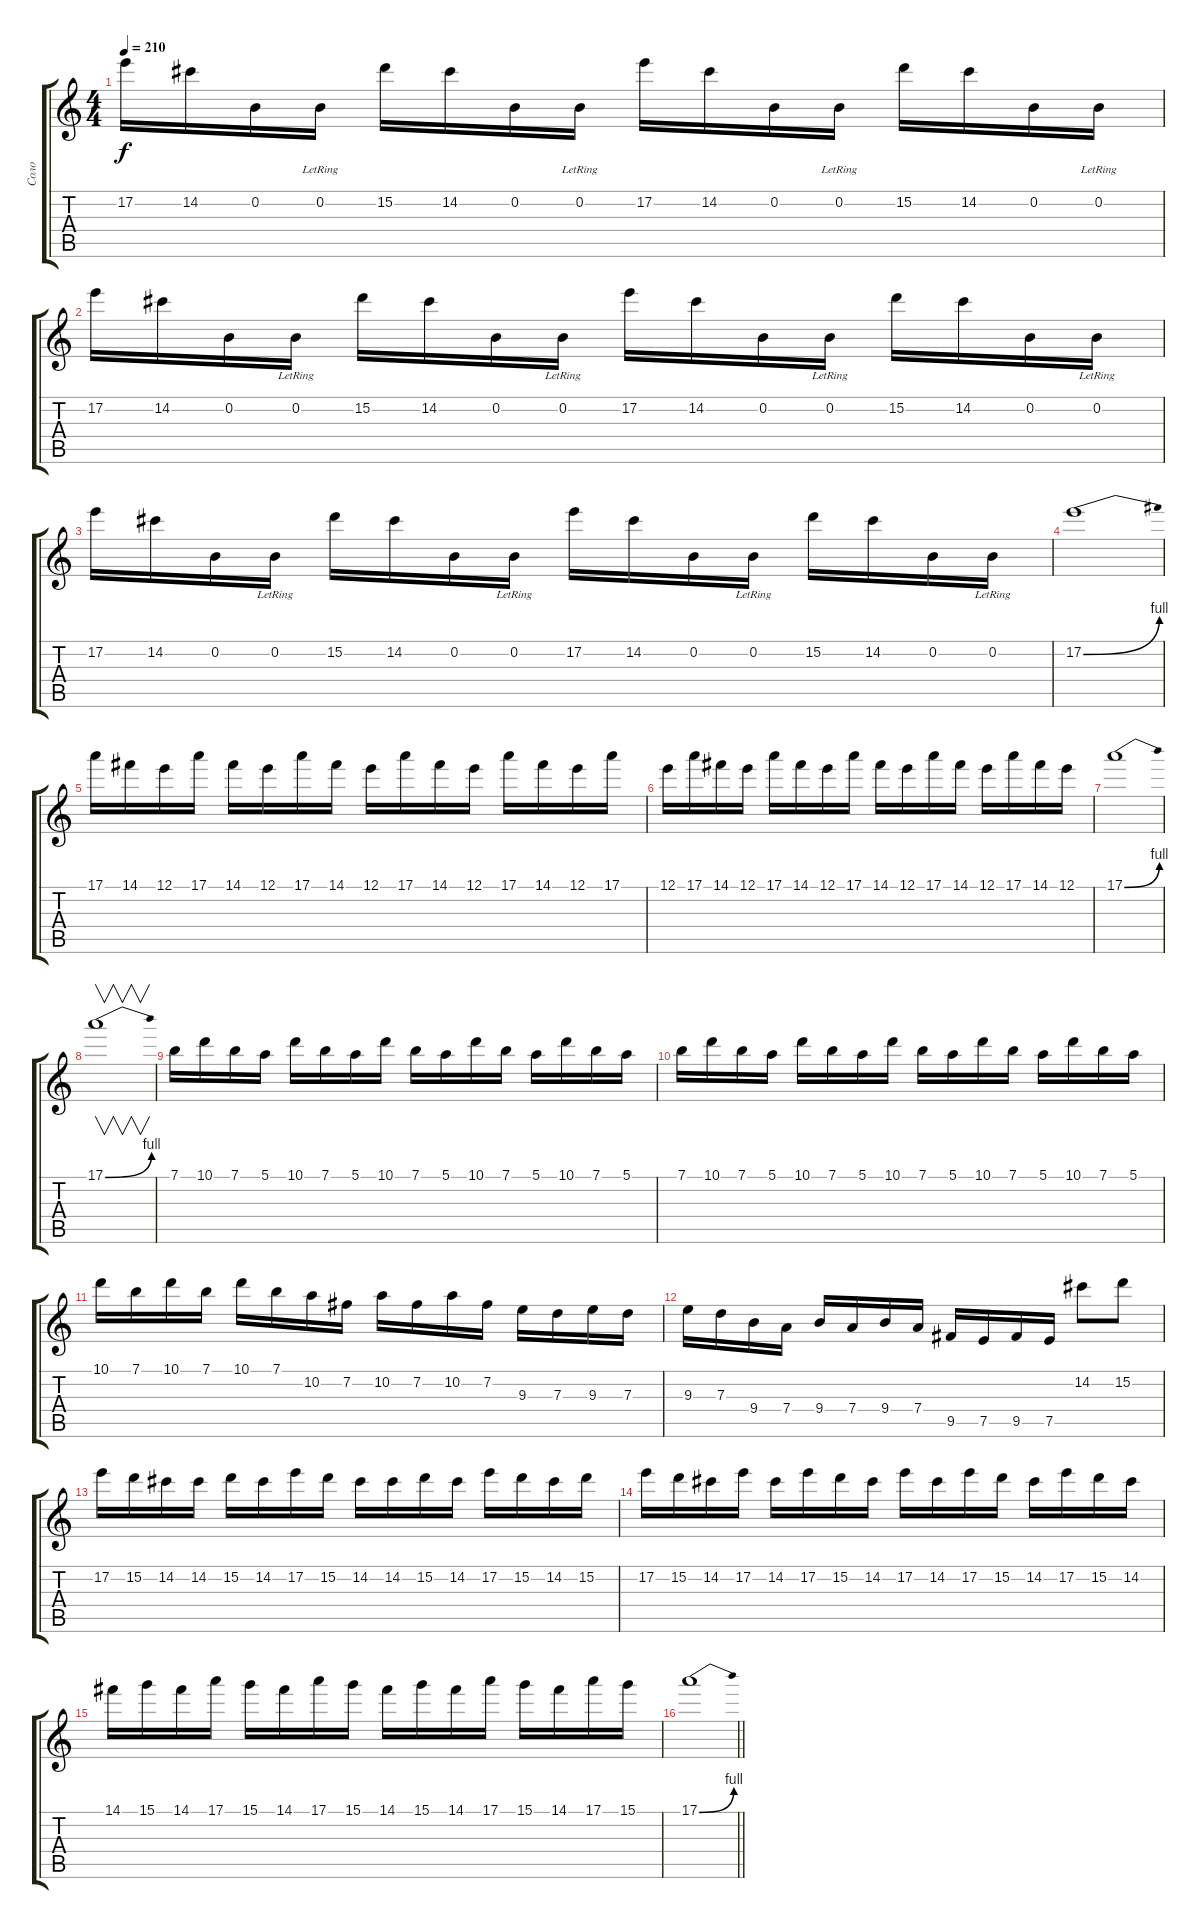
\track ("Соло" "Соло") {instrument overdrivenguitar}
\staff {score tabs}
\tuning (E4 B3 G3 D3 A2 E2) {hide}
\ts (4 4)
\tempo 210
\clef g2
\ks c
17.2.16{dy f} 14.2.16 0.2.16 0.2{lr}.16 15.2.16 14.2.16 0.2.16 0.2{lr}.16 17.2.16 14.2.16 0.2.16 0.2{lr}.16 15.2.16 14.2.16 0.2.16 0.2{lr}.16 |
17.2.16 14.2.16 0.2.16 0.2{lr}.16 15.2.16 14.2.16 0.2.16 0.2{lr}.16 17.2.16 14.2.16 0.2.16 0.2{lr}.16 15.2.16 14.2.16 0.2.16 0.2{lr}.16 |
17.2.16 14.2.16 0.2.16 0.2{lr}.16 15.2.16 14.2.16 0.2.16 0.2{lr}.16 17.2.16 14.2.16 0.2.16 0.2{lr}.16 15.2.16 14.2.16 0.2.16 0.2{lr}.16 |
17.2{be (bend 0 0 60 4)}.1 |
17.1.16 14.1.16 12.1.16 17.1.16 14.1.16 12.1.16 17.1.16 14.1.16 12.1.16 17.1.16 14.1.16 12.1.16 17.1.16 14.1.16 12.1.16 17.1.16 |
12.1.16 17.1.16 14.1.16 12.1.16 17.1.16 14.1.16 12.1.16 17.1.16 14.1.16 12.1.16 17.1.16 14.1.16 12.1.16 17.1.16 14.1.16 12.1.16 |
17.1{be (bend 0 0 60 4)}.1 |
17.1{be (bend 0 0 60 4)}.1{v} |
7.1.16 10.1.16 7.1.16 5.1.16 10.1.16 7.1.16 5.1.16 10.1.16 7.1.16 5.1.16 10.1.16 7.1.16 5.1.16 10.1.16 7.1.16 5.1.16 |
7.1.16 10.1.16 7.1.16 5.1.16 10.1.16 7.1.16 5.1.16 10.1.16 7.1.16 5.1.16 10.1.16 7.1.16 5.1.16 10.1.16 7.1.16 5.1.16 |
10.1.16 7.1.16 10.1.16 7.1.16 10.1.16 7.1.16 10.2.16 7.2.16 10.2.16 7.2.16 10.2.16 7.2.16 9.3.16 7.3.16 9.3.16 7.3.16 |
9.3.16 7.3.16 9.4.16 7.4.16 9.4.16 7.4.16 9.4.16 7.4.16 9.5.16 7.5.16 9.5.16 7.5.16 14.2.8 15.2.8 |
17.2.16 15.2.16 14.2.16 14.2.16 15.2.16 14.2.16 17.2.16 15.2.16 14.2.16 14.2.16 15.2.16 14.2.16 17.2.16 15.2.16 14.2.16 15.2.16 |
17.2.16 15.2.16 14.2.16 17.2.16 14.2.16 17.2.16 15.2.16 14.2.16 17.2.16 14.2.16 17.2.16 15.2.16 14.2.16 17.2.16 15.2.16 14.2.16 |
14.1.16 15.1.16 14.1.16 17.1.16 15.1.16 14.1.16 17.1.16 15.1.16 14.1.16 15.1.16 14.1.16 17.1.16 15.1.16 14.1.16 17.1.16 15.1.16 |
\barLineRight lightlight
17.1{be (bend 0 0 60 4)}.1
